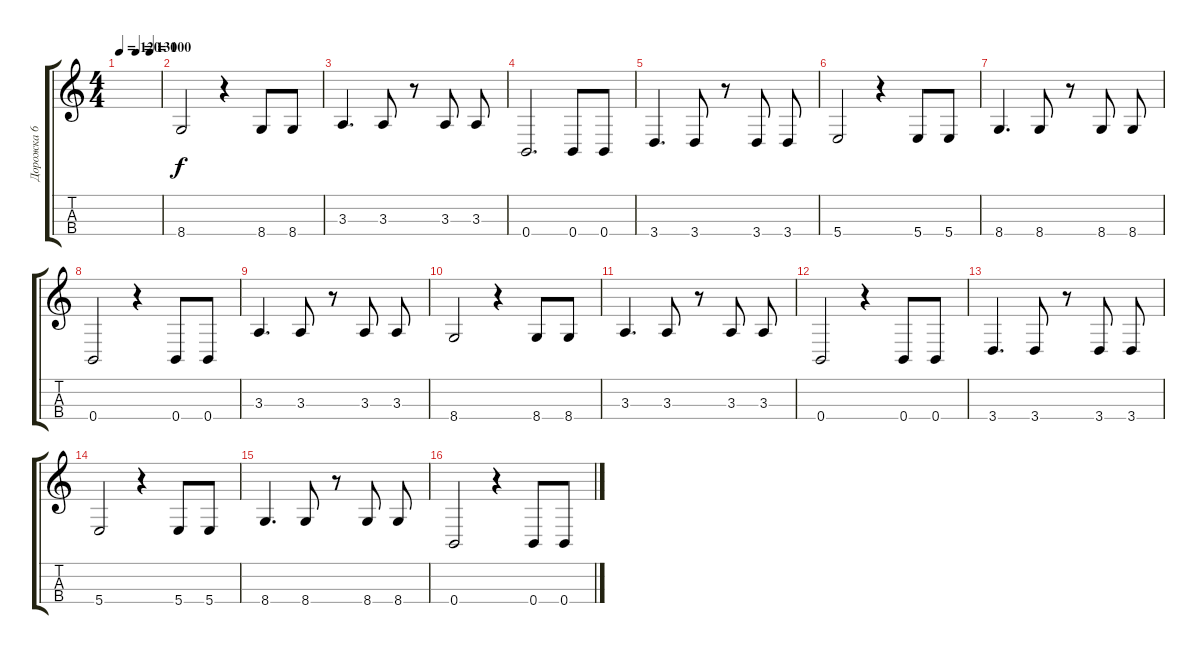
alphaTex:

\track ("Дорожка 6" "Дорожка 6") {instrument electricbassfinger}
\staff {score tabs}
\tuning (E3 B2 Gb2 B1) {hide}
\ts (4 4)
\tempo 120
\tempo (130 0.40625)
\tempo (100 0.75)
\clef g2
\ks c
|
8.4.2 r.4 8.4.8 8.4.8 |
3.3.4{d} 3.3.8 r.8 3.3.8 3.3.8 |
0.4.2{d} 0.4.8 0.4.8 |
3.4.4{d} 3.4.8 r.8 3.4.8 3.4.8 |
5.4.2 r.4 5.4.8 5.4.8 |
8.4.4{d} 8.4.8 r.8 8.4.8 8.4.8 |
0.4.2 r.4 0.4.8 0.4.8 |
3.3.4{d} 3.3.8 r.8 3.3.8 3.3.8 |
8.4.2 r.4 8.4.8 8.4.8 |
3.3.4{d} 3.3.8 r.8 3.3.8 3.3.8 |
0.4.2 r.4 0.4.8 0.4.8 |
3.4.4{d} 3.4.8 r.8 3.4.8 3.4.8 |
5.4.2 r.4 5.4.8 5.4.8 |
8.4.4{d} 8.4.8 r.8 8.4.8 8.4.8 |
0.4.2 r.4 0.4.8 0.4.8
